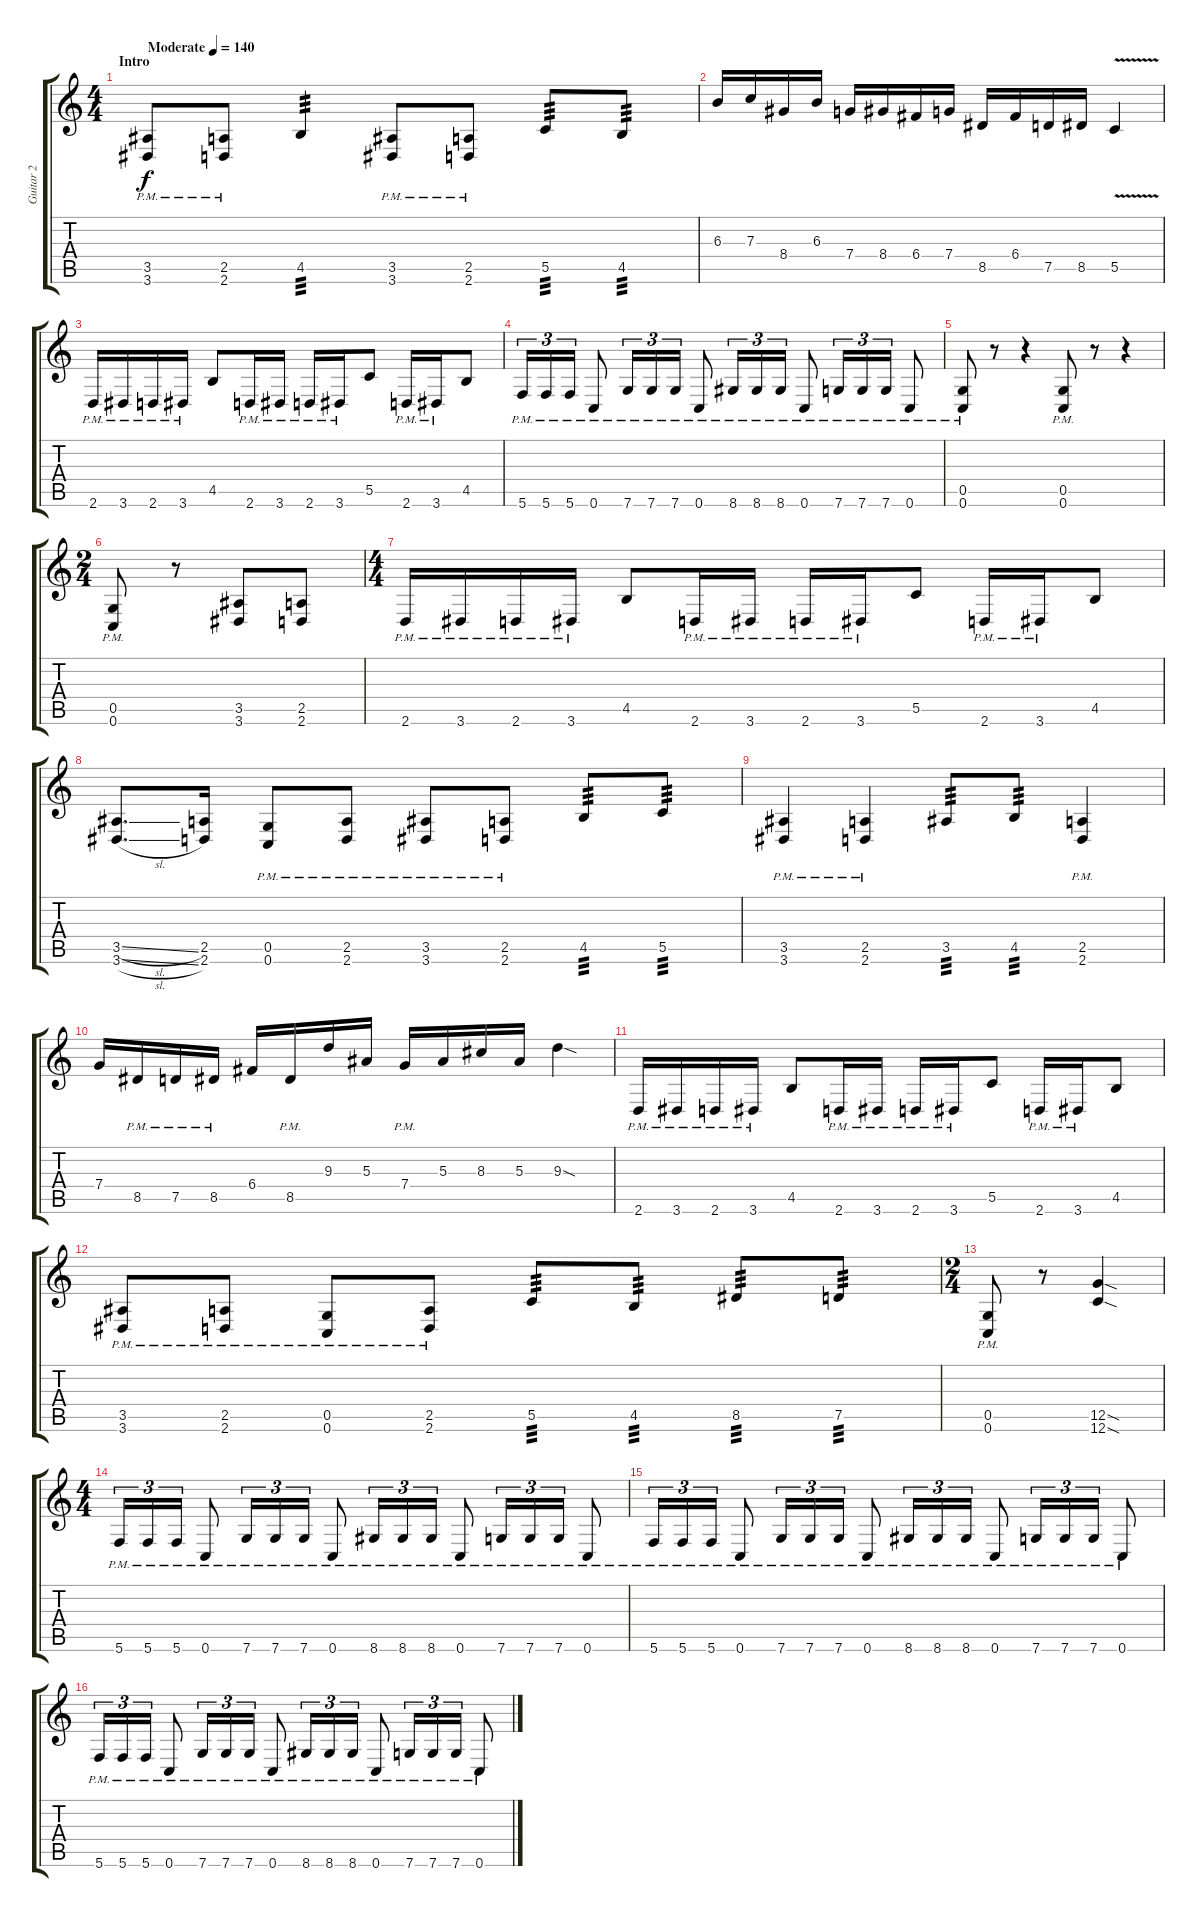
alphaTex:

\track ("Guitar 2" "Guitar 2") {instrument distortionguitar}
\staff {score tabs}
\tuning (D4 A3 F3 C3 G2 C2) {hide}
\ts (4 4)
\section ("" "Intro")
\tempo (140 "Moderate")
\clef g2
\ks c
(3.5{pm} 3.6{pm}).8{dy f instrument distortionguitar} (2.5{pm} 2.6{pm}).8 4.5.4{tp 3} (3.5{pm} 3.6{pm}).8 (2.5{pm} 2.6{pm}).8 5.5.8{tp 3} 4.5.8{tp 3} |
6.3.16 7.3.16 8.4.16 6.3.16 7.4.16 8.4.16 6.4.16 7.4.16 8.5.16 6.4.16 7.5.16 8.5.16 5.5{v}.4 |
2.6{pm}.16 3.6{pm}.16 2.6{pm}.16 3.6{pm}.16 4.5.8 2.6{pm}.16 3.6{pm}.16 2.6{pm}.16 3.6{pm}.16 5.5.8 2.6{pm}.16 3.6{pm}.16 4.5.8 |
5.6{pm}.16{tu (3 2)} 5.6{pm}.16{tu (3 2)} 5.6{pm}.16{tu (3 2)} 0.6{pm}.8 7.6{pm}.16{tu (3 2)} 7.6{pm}.16{tu (3 2)} 7.6{pm}.16{tu (3 2)} 0.6{pm}.8 8.6{pm}.16{tu (3 2)} 8.6{pm}.16{tu (3 2)} 8.6{pm}.16{tu (3 2)} 0.6{pm}.8 7.6{pm}.16{tu (3 2)} 7.6{pm}.16{tu (3 2)} 7.6{pm}.16{tu (3 2)} 0.6{pm}.8 |
(0.5{pm} 0.6{pm}).8 r.8 r.4 (0.5{pm} 0.6{pm}).8 r.8 r.4 |
\ts (2 4)
(0.5{pm} 0.6{pm}).8 r.8 (3.5 3.6).8 (2.5 2.6).8 |
\ts (4 4)
2.6{pm}.16 3.6{pm}.16 2.6{pm}.16 3.6{pm}.16 4.5.8 2.6{pm}.16 3.6{pm}.16 2.6{pm}.16 3.6{pm}.16 5.5.8 2.6{pm}.16 3.6{pm}.16 4.5.8 |
(3.5{sl} 3.6{sl}).8{d} (2.5 2.6).16 (0.5{pm} 0.6{pm}).8 (2.5{pm} 2.6{pm}).8 (3.5{pm} 3.6{pm}).8 (2.5{pm} 2.6{pm}).8 4.5.8{tp 3} 5.5.8{tp 3} |
(3.5{pm} 3.6{pm}).4 (2.5{pm} 2.6{pm}).4 3.5.8{tp 3} 4.5.8{tp 3} (2.5{pm} 2.6{pm}).4 |
7.4.16 8.5{pm}.16 7.5{pm}.16 8.5{pm}.16 6.4.16 8.5{pm}.16 9.3.16 5.3.16 7.4{pm}.16 5.3.16 8.3.16 5.3.16 9.3{sod}.4 |
2.6{pm}.16 3.6{pm}.16 2.6{pm}.16 3.6{pm}.16 4.5.8 2.6{pm}.16 3.6{pm}.16 2.6{pm}.16 3.6{pm}.16 5.5.8 2.6{pm}.16 3.6{pm}.16 4.5.8 |
(3.5{pm} 3.6{pm}).8 (2.5{pm} 2.6{pm}).8 (0.5{pm} 0.6{pm}).8 (2.5{pm} 2.6{pm}).8 5.5.8{tp 3} 4.5.8{tp 3} 8.5.8{tp 3} 7.5.8{tp 3} |
\ts (2 4)
(0.5{pm} 0.6{pm}).8 r.8 (12.5{sod} 12.6{sod}).4 |
\ts (4 4)
5.6{pm}.16{tu (3 2)} 5.6{pm}.16{tu (3 2)} 5.6{pm}.16{tu (3 2)} 0.6{pm}.8 7.6{pm}.16{tu (3 2)} 7.6{pm}.16{tu (3 2)} 7.6{pm}.16{tu (3 2)} 0.6{pm}.8 8.6{pm}.16{tu (3 2)} 8.6{pm}.16{tu (3 2)} 8.6{pm}.16{tu (3 2)} 0.6{pm}.8 7.6{pm}.16{tu (3 2)} 7.6{pm}.16{tu (3 2)} 7.6{pm}.16{tu (3 2)} 0.6{pm}.8 |
5.6{pm}.16{tu (3 2)} 5.6{pm}.16{tu (3 2)} 5.6{pm}.16{tu (3 2)} 0.6{pm}.8 7.6{pm}.16{tu (3 2)} 7.6{pm}.16{tu (3 2)} 7.6{pm}.16{tu (3 2)} 0.6{pm}.8 8.6{pm}.16{tu (3 2)} 8.6{pm}.16{tu (3 2)} 8.6{pm}.16{tu (3 2)} 0.6{pm}.8 7.6{pm}.16{tu (3 2)} 7.6{pm}.16{tu (3 2)} 7.6{pm}.16{tu (3 2)} 0.6{pm}.8 |
5.6{pm}.16{tu (3 2)} 5.6{pm}.16{tu (3 2)} 5.6{pm}.16{tu (3 2)} 0.6{pm}.8 7.6{pm}.16{tu (3 2)} 7.6{pm}.16{tu (3 2)} 7.6{pm}.16{tu (3 2)} 0.6{pm}.8 8.6{pm}.16{tu (3 2)} 8.6{pm}.16{tu (3 2)} 8.6{pm}.16{tu (3 2)} 0.6{pm}.8 7.6{pm}.16{tu (3 2)} 7.6{pm}.16{tu (3 2)} 7.6{pm}.16{tu (3 2)} 0.6{pm}.8
